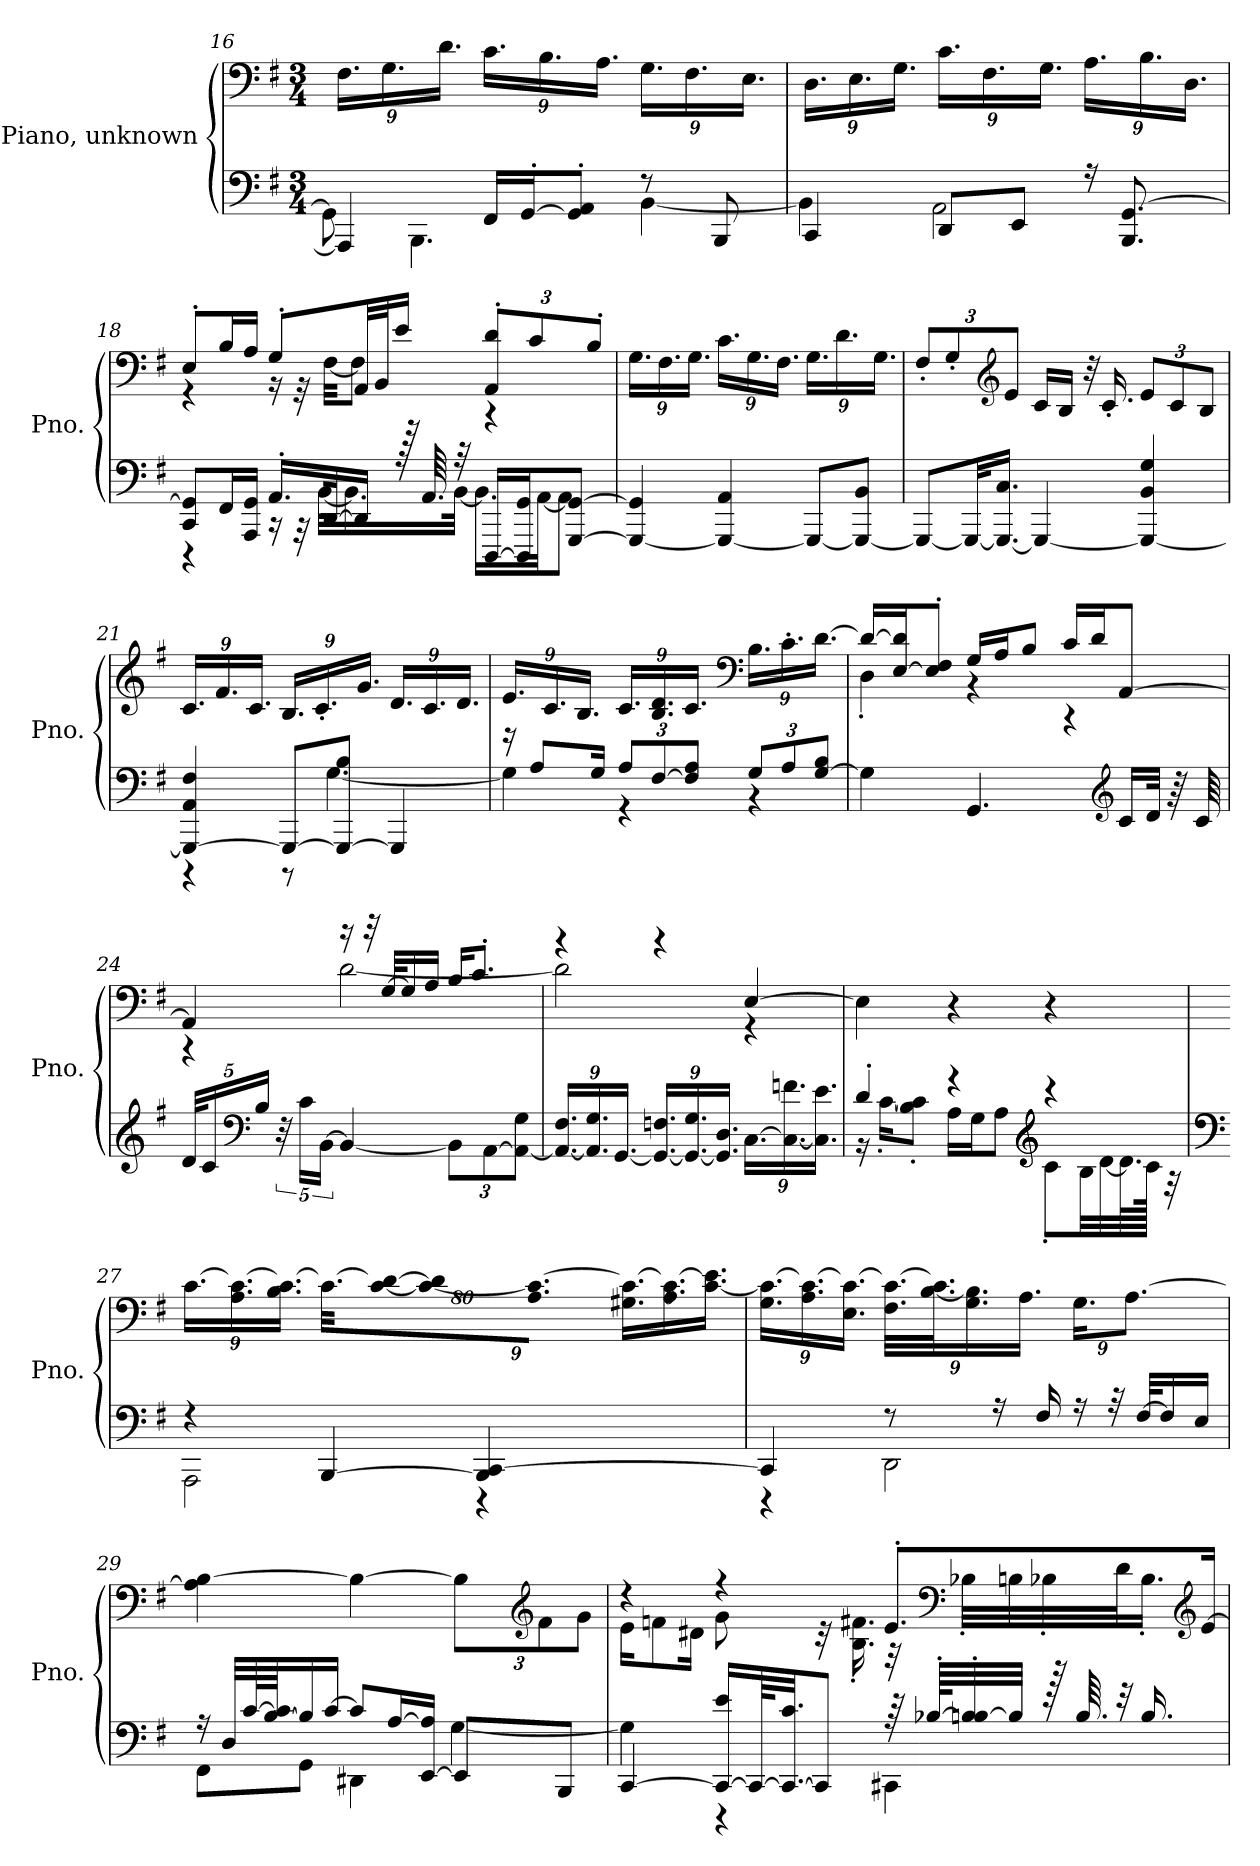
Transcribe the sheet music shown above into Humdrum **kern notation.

**kern	**kern
*part1	*part1
*staff2	*staff1
*I"Piano, unknown	*
*I'Pno.	*
!!LO:PB:g=z
*clefF4	*clefF4
*k[f#]	*k[f#]
*M3/4	*M3/4
=16	=16
*^	*
*	*	*Xbrackettup
4AAA/]	8GG\]	18.F#\LL
.	.	18.G\
.	4.BBB\	.
.	.	18.d\JJ
16FF#/LL	.	18.c\LL
[16GG'/J	.	.
.	.	18.B\
8GG/]' 8AA/'J	.	.
.	.	18.A\JJ
8r	[4BB\	18.G\LL
.	.	18.F#\
8BBB/	.	.
.	.	18.E\JJ
=17	=17	=17
4CC/	4BB\]	18.D\LL
.	.	18.E\
.	.	18.G\JJ
8DD/L	2AA\	18.c\LL
.	.	18.F#\
8EE/J	.	.
.	.	18.G\JJ
16r	.	18.A\LL
8.BBB/ [8.GG/	.	.
.	.	18.B\
.	.	18.D\JJ
!!LO:LB:g=z
=18	=18	=18
*	*	*^
8CC/ 8GG/]L	4r	8E'/L	4r
16FF#/L	.	16B/L	.
16AAA/ 16GG/JJ	.	16A/JJ	.
16.AA'/LL	16r	8G'/L	16r
.	32r	.	32r
[32DD/K	[32BB\KLL	.	[32F#\KKL
16DD/JJ]	16.BB\]	32AA/LL	8F#\J]
.	.	32BB/J	.
128r	.	16e/JJ	.
64.AA/	.	.	.
32r	[32BB\JJk	.	.
[16DDD/LL	16.BB\LL]	12AA/' 12d/'L	4r
16DDD/] 16GG/J	.	.	.
.	.	12c/	.
.	[32AA\JK	.	.
[8GGG/ [8GG/J	8AA\J]	.	.
.	.	12B'/J	.
*v	*v	*	*
*	*v	*v
=19	=19
4GGG/_ 4GG/]	18.G\LL
.	18.F#\
.	18.G\JJ
4GGG/_ 4AA/	18.c\LL
.	18.G\
.	18.F#\JJ
8GGG/L_	18.G\LL
.	18.d\
8GGG/_ 8BB/J	.
.	18.G\JJ
!!LO:LB:g=z
=20	=20
8GGG/L_	12F#'/L
.	12G'/
32GGG/KL_	.
16.GGG/_ 16.C/JJ	.
*	*clefG2
.	12e/J
4GGG/_	16c/LL
.	16B/JJ
.	32r
.	16.c'/
4GGG/_ 4BB/ 4G/	12e/L
.	12c/
.	12B/J
=21	=21
*^	*
4GGG/_ 4AA/ 4F#/	4r	18.c/LL
.	.	18.f#/
.	.	18.c/JJ
8GGG/L_	8r	18.B/LL
.	.	18.c'/
8GGG/_ 8B/J	[4.G\	.
.	.	18.g/JJ
4GGG/]	.	18.d/LL
.	.	18.c/
.	.	18.d/JJ
=22	=22	=22
16r	4G\]	18.e/LL
8A/L	.	.
.	.	18.c/
.	.	18.B/JJ
16G/Jk	.	.
*Xbrackettup	*	*
12A/L	4r	18.c/LL
[12F#/	.	18.B/ 18.d/
12F#/] 12A/J	.	18.c/JJ
*	*	*clefF4
12G/L	4r	18.B\LL
12A/	.	18.c'\
[12G/ 12B/J	.	[18.d\JJ
*v	*v	*
!!LO:LB:g=z
=23	=23
*	*^
4G\]	16d/LL_	4D'\
.	[16E/ 16d/]J	.
.	8E/]' 8F#/'J	.
4.GG/	16G/LL	4r
.	16A/J	.
.	8B/J	.
.	16c/LL	4r
.	16d/J	.
*clefG2	*	*
16c/LL	[8AA/J	.
32d/JJk	.	.
64r	.	.
64c/	.	.
=24	=24	=24
*brackettup	*	*
40d/KLL	4AA/]	4r
20c/	.	.
*clefF4	*	*
20B/JJ	.	.
40r	.	.
20c\LL	.	.
[20BB\JJ	.	.
4BB/_	16r	[2d\
.	32r	.
.	[32G/KLL	.
.	16G/]	.
.	16A/JJ	.
*Xbrackettup	*	*
12BB\L]	16B/KL	.
.	8.c'/J	.
[12AA\	.	.
12AA\_ 12G\J	.	.
!!LO:LB:g=z	!!
=25	=25	=25
18.AA/_ 18.F#/LL	4r	2d\]
18.AA/] 18.G/	.	.
[18.GG/JJ	.	.
18.GG/_ 18.Fn/LL	4r	.
18.GG/_ 18.G/	.	.
18.GG/] 18.D/JJ	.	.
[18.C\LL	[4E/	4r
18.C\_ 18.fn\	.	.
18.C\] 18.e\JJ	.	.
*	*v	*v
=26	=26
*^	*
4d'/	16r	4E\]
.	[16c'\KL	.
.	8B\' 8c\]'J	.
4r	16A\LL	4r
.	16G\J	.
.	8A\J	.
*clefG2	*	*
4r	8c'\L	4r
.	32B\LL	.
.	[32d\	.
.	64.d\L]	.
.	128c\JJJJk	.
.	32r	.
!!LO:LB:g=z
=27	=27	=27
*clefF4	*	*
4r	2AAA\	[18.c\LL
.	.	18.A\ 18.c\_
.	.	18.B\ 18.c\_JJ
[4BBB/	.	36.c\KKL_
!	!	!LO:N:vis=8
.	.	640%71c\_ [640%71d\
!	!	!LO:N:vis=64
.	.	640%9c\_ 640%9d\]KKL
.	.	18.A\ 18.c\_JJ
4BBB/] [4CC/	4r	18.G#X\ 18.c\_LL
.	.	18.A\ 18.c\_
.	.	18.c\_ 18.e\JJ
=28	=28	=28
4CC/]	4r	18.G\ 18.c\_LL
.	.	18.A\ 18.c\_
.	.	18.E\ 18.c\_JJ
8r	2DD\	36.F#\ 36.c\_LLL
.	.	[36.B\ 36.c\]J
.	.	18.G\ 18.B\]
16r	.	.
.	.	18.A\JJ
16F#/	.	.
16r	.	18.G\KL
32r	.	.
.	.	[9.A\J
[32F#/KLL	.	.
16F#/]	.	.
16E/JJ	.	.
!!LO:PB:g=z
=29	=29	=29
16r	8FF#\L	4A\] [4B\
32D/LLL	.	.
[64c/L	.	.
[64B/ 64c/]JJ	.	.
16B/]	8GG\J	.
[16c/JJ	.	.
8c/L]	4DD#X\	4B\_
[16A/L	.	.
[16EE/ 16A/]JJ	.	.
8EE/L]	[4G\	12B\L]
*	*	*clefG2
.	.	12f#\
8BBB/J	.	.
.	.	12g\J
!!LO:LB:g=z
=30	=30	=30
*	*	*^
[4CC/	4G\]	4r	16e\KL
.	.	.	8fn\
.	.	.	16d#X\Jk
16CC/_ 16e/LL	4r	4r	8g\
64CC/KL_	.	.	.
32.CC/_ 32.c/JJ	.	.	.
8CC/J]	.	.	32r
.	.	.	16.B\' 16.f#X\'
64r	4CC#X\	8.e'/L	32r
[64B-X'/KLLL	.	.	.
*	*	*clefF4	*
32B-/]' [32Bn/'	.	.	32B-X'\LLL
32B/JJJ]	.	.	32Bn\
128r	.	.	32B-X'\
64.B/	.	.	.
32r	.	.	32d#\J
16.B/	.	.	16.B-'\JJ
*	*	*clefG2	*
.	.	[16e/Jk	.
*v	*v	*	*
*	*v	*v
=	=
*-	*-
